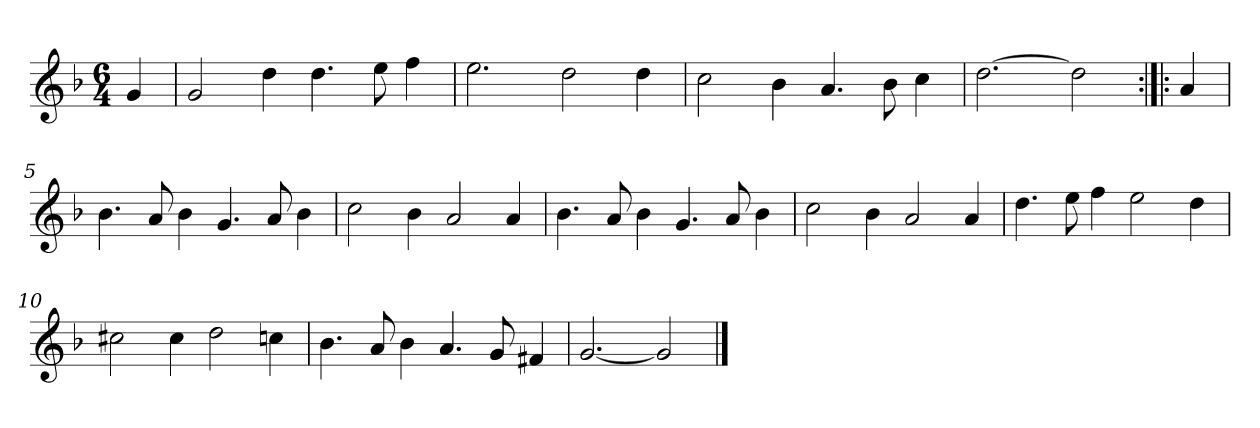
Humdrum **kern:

**kern
*part1
*staff1
*clefG2
*k[b-]
*G:dor
*M6/4
*MM120
=
4g
=1
2g
4dd
4.dd
8ee
4ff
=2
2.ee
2dd
4dd
=3
2cc
4b-
4.a
8b-
4cc
=4
[2.dd
2dd]
=:|!|:
4a
=5
4.b-
8a
4b-
4.g
8a
4b-
=6
2cc
4b-
2a
4a
=7
4.b-
8a
4b-
4.g
8a
4b-
=8
2cc
4b-
2a
4a
=9
4.dd
8ee
4ff
2ee
4dd
=10
2cc#X
4cc#
2dd
4ccn
=11
4.b-
8a
4b-
4.a
8g
4f#X
=12
[2.g
2g]
==
*-
